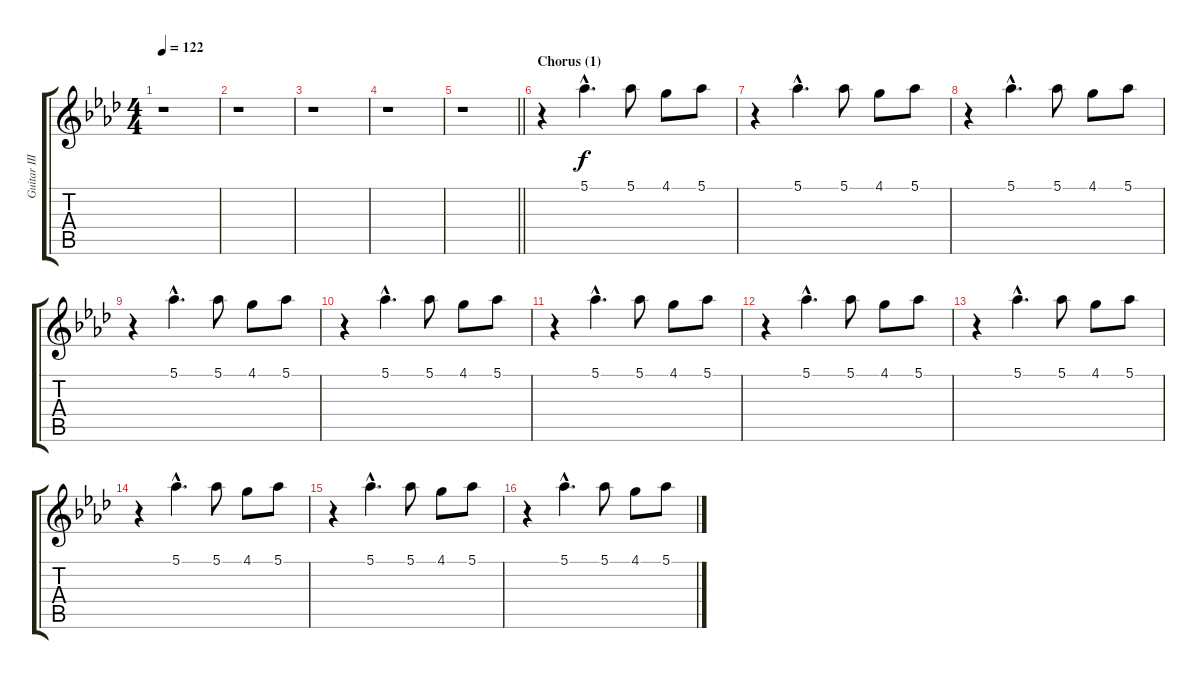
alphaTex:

\track ("Guitar III" "Guitar III") {instrument overdrivenguitar}
\staff {score tabs}
\tuning (Eb4 Bb3 Gb3 Db3 Ab2 Db2) {hide}
\ts (4 4)
\tempo 122
\clef g2
\ks ab
r.1{dy f} |
r.1 |
r.1 |
r.1 |
\barLineRight lightlight
r.1 |
\section ("" "Chorus (1)")
r.4{volume 10} 5.1{hac}.4{d} 5.1.8 4.1.8 5.1.8 |
r.4 5.1{hac}.4{d} 5.1.8 4.1.8 5.1.8 |
r.4 5.1{hac}.4{d} 5.1.8 4.1.8 5.1.8 |
r.4 5.1{hac}.4{d} 5.1.8 4.1.8 5.1.8 |
r.4 5.1{hac}.4{d} 5.1.8 4.1.8 5.1.8 |
r.4 5.1{hac}.4{d} 5.1.8 4.1.8 5.1.8 |
r.4 5.1{hac}.4{d} 5.1.8 4.1.8 5.1.8 |
r.4 5.1{hac}.4{d} 5.1.8 4.1.8 5.1.8 |
r.4 5.1{hac}.4{d} 5.1.8 4.1.8 5.1.8 |
r.4 5.1{hac}.4{d} 5.1.8 4.1.8 5.1.8 |
r.4 5.1{hac}.4{d} 5.1.8 4.1.8 5.1.8
